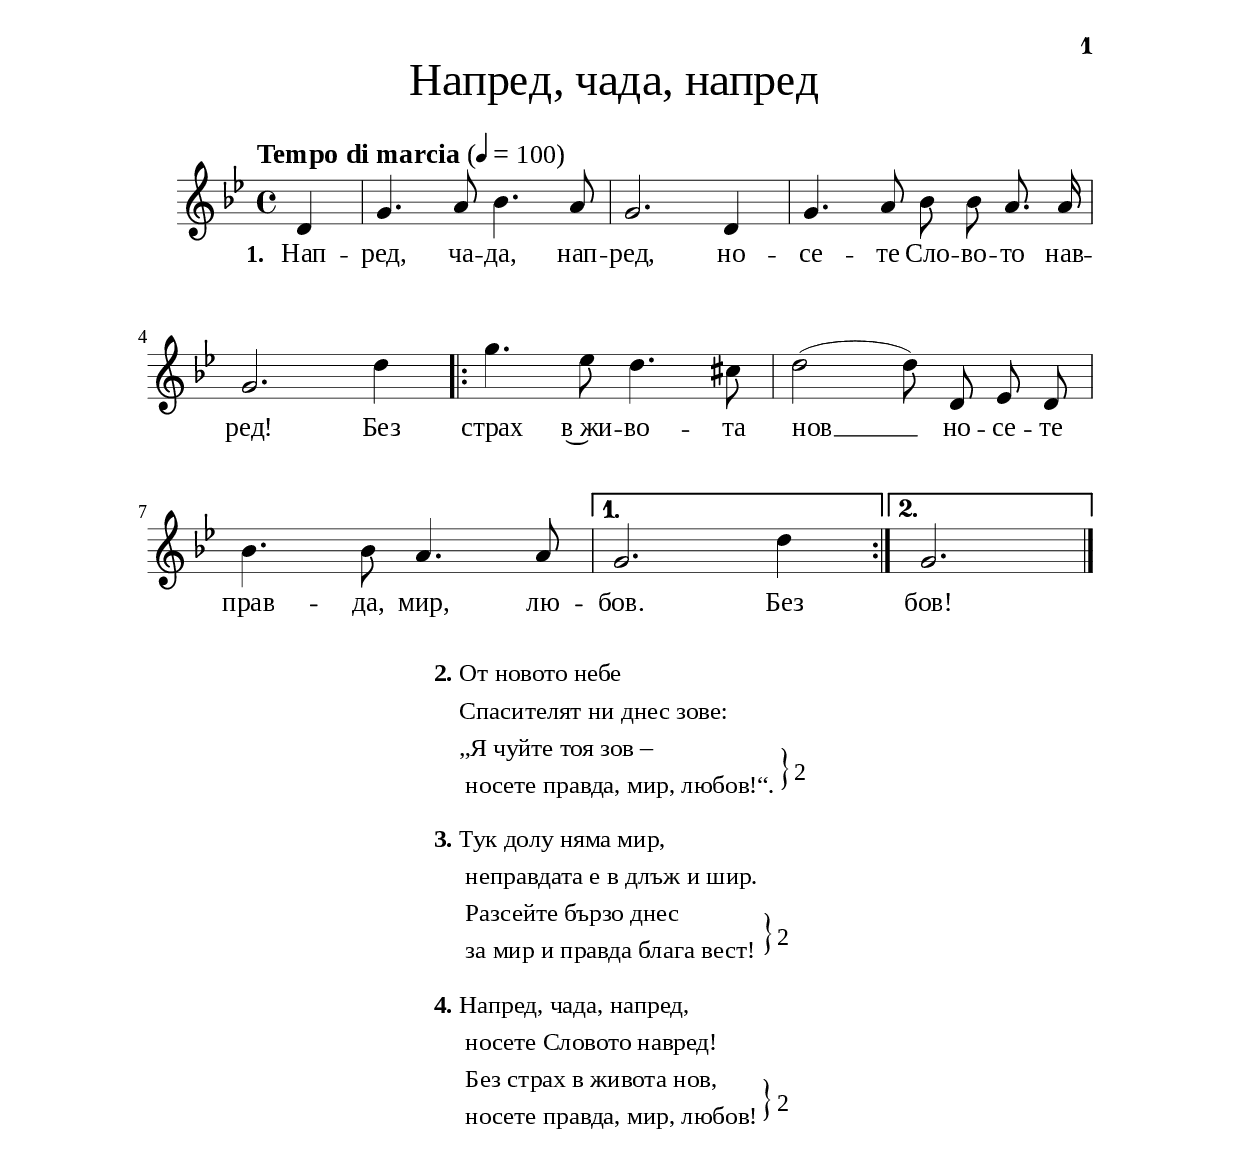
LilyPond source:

\version "2.24.4"

% include paper part and global functions
\include "include/globals.ily"

"rightBraces048" = \markup {
  \column {
    % repeat braces
    \translate #'(0 . -8 )
    \right-brace #20
  }
  \column {
    % repeat numbers
    \translate #'(0 . -9 )
    2
  }
}

\bookpart {
  \label #'ref048
  \tocItem \markup "Напред, чада, напред"
  \include "include/bookpart-paper.ily"
  \score {
    \include "include/score-layout.ily"

    \new Voice \absolute  {
      \clef treble
      \key g \minor
      \time 4/4
      \tempoFunc "Tempo di marcia" 4 "100"
      \autoBeamOff
      \partial 4
      \autoBeamOff
      d'4 | g'4. a'8 bes'4. a'8 | g'2. d'4 | g'4. a'8 bes'8 bes'8 a'8. a'16| \break
      g'2. d''4 | \repeat volta 2 {
        g''4. es''8 d''4. cis''8 | d''2 ( d''8 ) d'8 es'8 d'8 | \break
        bes'4. bes'8 a'4. a'8 |
      } \alternative  { { g'2. d''4 | }  { g'2. } } \bar "|."
    }

    \addlyrics {
      \set stanza = "1. " Нап -- ред, ча -- да, нап -- ред, но -- се -- те Сло -- во -- то нав --
      ред! Без страх в~жи -- во -- та нов __  но -- се -- те
      прав -- да, мир, лю -- бов. Без бов!
    }

    \header {
      title = \titleFunc #'ref_desc_2 "Напред, чада, напред " "Napred, čada, napred"
    }

    \midi{}

  } % score



  \markup \abs-fontsize #12 \override #`(baseline-skip . ,bgCoupletBaselineSkip) {
    \fill-line {
      \column {
        \line {
          \bold "2."
          \column {
            "От новото небе"
            "Спасителят ни днес зове:"
            "„Я чуйте тоя зов –"
            " носете правда, мир, любов!“."
          }\"rightBraces048"
        }
        \vspace #1
        \line {
          \bold "3."
          \column {
            "Тук долу няма мир,"
            " неправдата е в длъж и шир."
            " Разсейте бързо днес"
            " за мир и правда блага вест!"
          }\"rightBraces048"
        }
        \vspace #1
        \line {
          \bold "4."
          \column {
            "Напред, чада, напред,"
            " носете Словото навред!"
            " Без страх в живота нов,"
            " носете правда, мир, любов!"
          }\"rightBraces048"
        }
      }
    }
  }
} % bookpart
